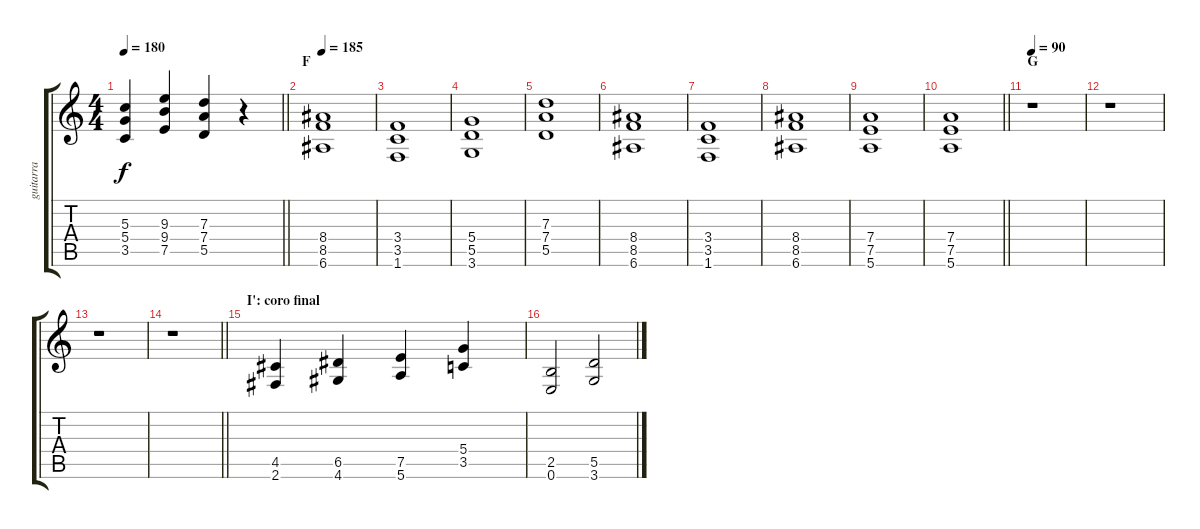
\track ("guitarra" "guitarra") {instrument distortionguitar}
\staff {score tabs}
\tuning (E4 B3 G3 D3 A2 E2) {hide}
\ts (4 4)
\tempo 180
\clef g2
\barLineRight lightlight
\ks c
(5.3 5.4 3.5).4{dy f} (9.3 9.4 7.5).4 (7.3 7.4 5.5).4 r.4 |
\section ("" "F")
\tempo 185
(8.4 8.5 6.6).1{volume 11} |
(3.4 3.5 1.6).1 |
(5.4 5.5 3.6).1 |
(7.3 7.4 5.5).1 |
(8.4 8.5 6.6).1 |
(3.4 3.5 1.6).1 |
(8.4 8.5 6.6).1 |
(7.4 7.5 5.6).1 |
\barLineRight lightlight
(7.4 7.5 5.6).1 |
\section ("" "G")
\tempo 90
r.1 |
r.1 |
r.1 |
\barLineRight lightlight
r.1 |
\section ("" "I': coro final")
(4.5 2.6).4{volume 10 balance 12 instrument distortionguitar} (6.5 4.6).4 (7.5 5.6).4 (5.4 3.5).4 |
(2.5 0.6).2 (5.5 3.6).2
